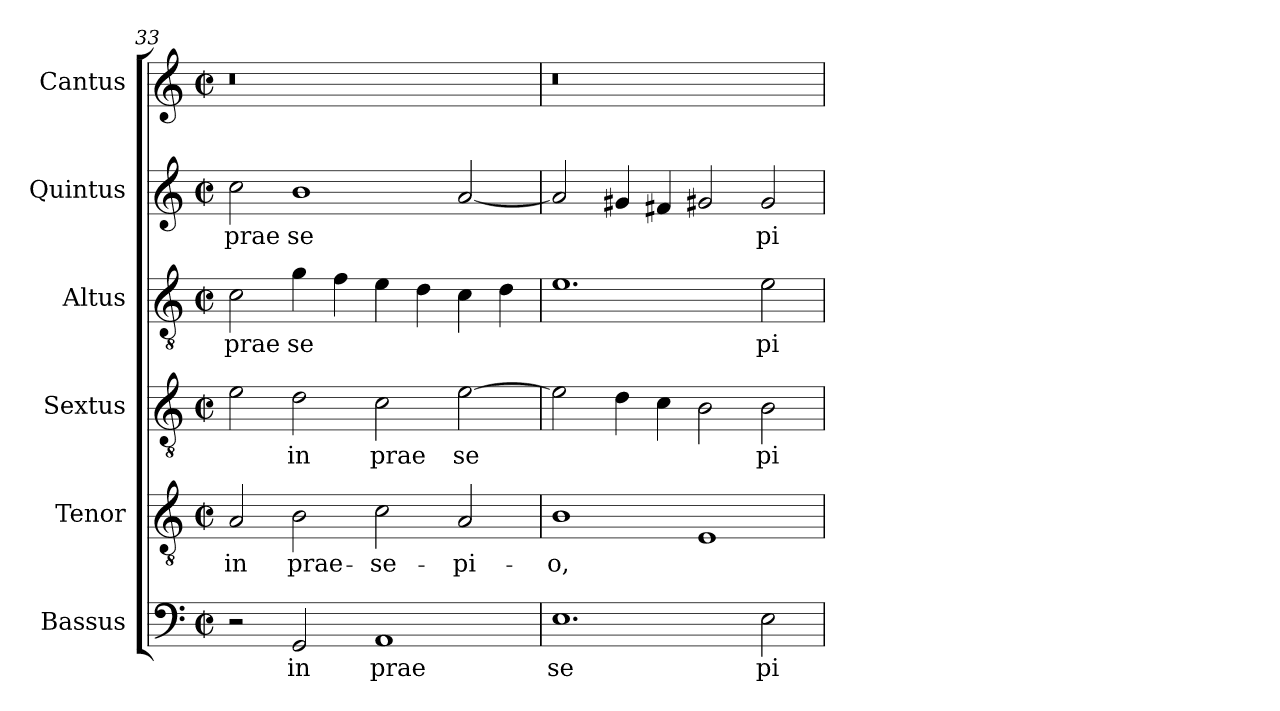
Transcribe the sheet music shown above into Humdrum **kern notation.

**kern	**text	**kern	**text	**kern	**text	**kern	**text	**kern	**text	**kern
*part6	*part6	*part5	*part5	*part4	*part4	*part3	*part3	*part2	*part2	*part1
*staff6	*staff6	*staff5	*staff5	*staff4	*staff4	*staff3	*staff3	*staff2	*staff2	*staff1
*I"Bassus	*	*I"Tenor	*	*I"Sextus	*	*I"Altus	*	*I"Quintus	*	*I"Cantus
*clefF4	*	*clefGv2	*	*clefGv2	*	*clefGv2	*	*clefG2	*	*clefG2
*M2/2	*	*M2/2	*	*M2/2	*	*M2/2	*	*M2/2	*	*M2/2
*met(c|)	*	*met(c|)	*	*met(c|)	*	*met(c|)	*	*met(c|)	*	*met(c|)
=33	=33	=33	=33	=33	=33	=33	=33	=33	=33	=33
!	!	!	!LO:LY:b:cj	!	!	!	!LO:LY:b:cj	!	!LO:LY:b:cj	!
2r	.	2A/	in	2e\	.	2c\	prae	2cc\	prae	0r
!	!LO:LY:b:cj	!	!LO:LY:b:cj	!	!LO:LY:b:cj	!	!LO:LY:b:cj	!	!LO:LY:b:cj	!
2GG/	in	2B\	prae-	2d\	in	4g\	se	1b	se	.
.	.	.	.	.	.	4f\	.	.	.	.
!	!LO:LY:b:cj	!	!LO:LY:b:cj	!	!LO:LY:b:cj	!	!	!	!	!
1AA	prae	2c\	-se-	2c\	prae	4e\	.	.	.	.
.	.	.	.	.	.	4d\	.	.	.	.
!	!	!	!LO:LY:b:cj	!	!LO:LY:b:cj	!	!	!	!	!
.	.	2A/	-pi-	[>2e\	se	4c\	.	[<2a/	.	.
.	.	.	.	.	.	4d\	.	.	.	.
=34	=34	=34	=34	=34	=34	=34	=34	=34	=34	=34
!	!LO:LY:b:cj	!	!LO:LY:b:cj	!	!	!	!	!	!	!
1.E	se	1B	-o,	2e\]	.	1.e	.	2a/]	.	0r
.	.	.	.	4d\	.	.	.	4g#/	.	.
.	.	.	.	4c\	.	.	.	4f#/	.	.
.	.	1E	.	2B\	.	.	.	2g#X/	.	.
!	!LO:LY:b:cj	!	!	!	!LO:LY:b:cj	!	!LO:LY:b:cj	!	!LO:LY:b:cj	!
2E\	pi	.	.	2B\	pi	2e\	pi	2g#/	pi	.
=	=	=	=	=	=	=	=	=	=	=
*-	*-	*-	*-	*-	*-	*-	*-	*-	*-	*-
